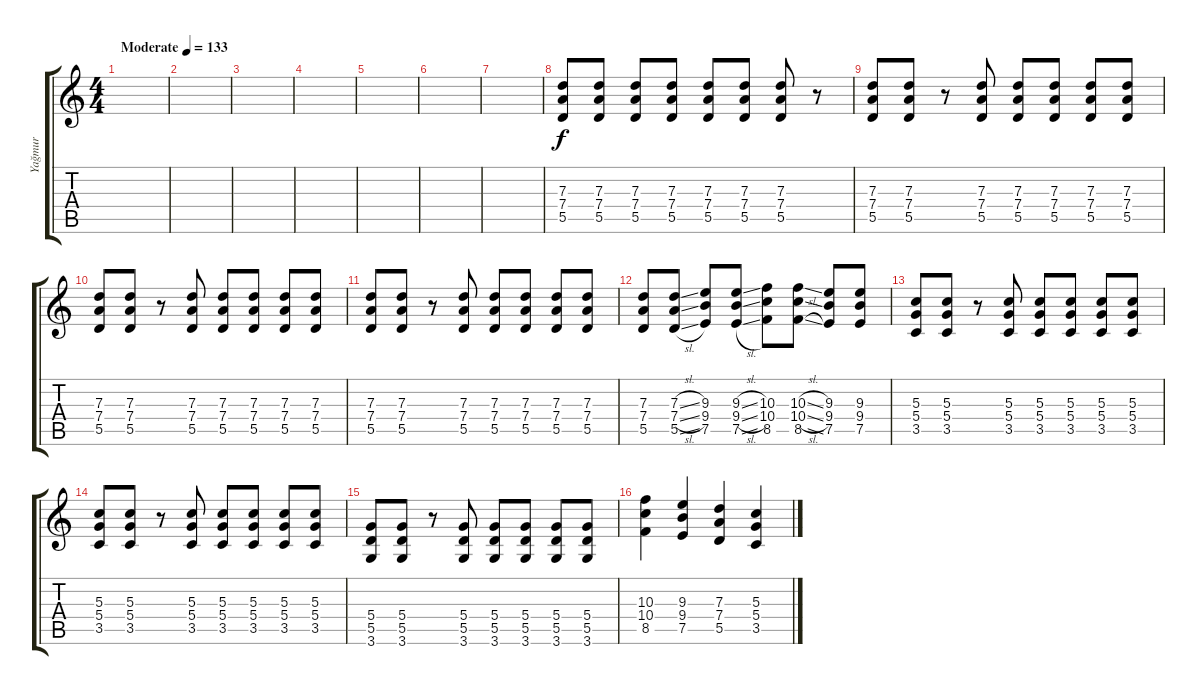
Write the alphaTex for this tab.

\track ("Yağmur" "Yağmur") {instrument overdrivenguitar}
\staff {score tabs}
\tuning (E4 B3 G3 D3 A2 E2) {hide}
\ts (4 4)
\tempo (133 "Moderate")
\clef g2
\ks c
|
|
|
|
|
|
|
(7.3 7.4 5.5).8{volume 12} (7.3 7.4 5.5).8 (7.3 7.4 5.5).8 (7.3 7.4 5.5).8 (7.3 7.4 5.5).8 (7.3 7.4 5.5).8 (7.3 7.4 5.5).8 r.8 |
(7.3 7.4 5.5).8 (7.3 7.4 5.5).8 r.8 (7.3 7.4 5.5).8 (7.3 7.4 5.5).8 (7.3 7.4 5.5).8 (7.3 7.4 5.5).8 (7.3 7.4 5.5).8 |
(7.3 7.4 5.5).8 (7.3 7.4 5.5).8 r.8 (7.3 7.4 5.5).8 (7.3 7.4 5.5).8 (7.3 7.4 5.5).8 (7.3 7.4 5.5).8 (7.3 7.4 5.5).8 |
(7.3 7.4 5.5).8 (7.3 7.4 5.5).8 r.8 (7.3 7.4 5.5).8 (7.3 7.4 5.5).8 (7.3 7.4 5.5).8 (7.3 7.4 5.5).8 (7.3 7.4 5.5).8 |
(7.3 7.4 5.5).8 (7.3{sl} 7.4{sl} 5.5{sl}).8 (9.3 9.4 7.5).8 (9.3{sl} 9.4{sl} 7.5{sl}).8 (10.3 10.4 8.5).8 (10.3{sl} 10.4{sl} 8.5{sl}).8 (9.3 9.4 7.5).8 (9.3 9.4 7.5).8 |
(5.3 5.4 3.5).8 (5.3 5.4 3.5).8 r.8 (5.3 5.4 3.5).8 (5.3 5.4 3.5).8 (5.3 5.4 3.5).8 (5.3 5.4 3.5).8 (5.3 5.4 3.5).8 |
(5.3 5.4 3.5).8 (5.3 5.4 3.5).8 r.8 (5.3 5.4 3.5).8 (5.3 5.4 3.5).8 (5.3 5.4 3.5).8 (5.3 5.4 3.5).8 (5.3 5.4 3.5).8 |
(5.4 5.5 3.6).8 (5.4 5.5 3.6).8 r.8 (5.4 5.5 3.6).8 (5.4 5.5 3.6).8 (5.4 5.5 3.6).8 (5.4 5.5 3.6).8 (5.4 5.5 3.6).8 |
(10.3 10.4 8.5).4 (9.3 9.4 7.5).4 (7.3 7.4 5.5).4 (5.3 5.4 3.5).4
